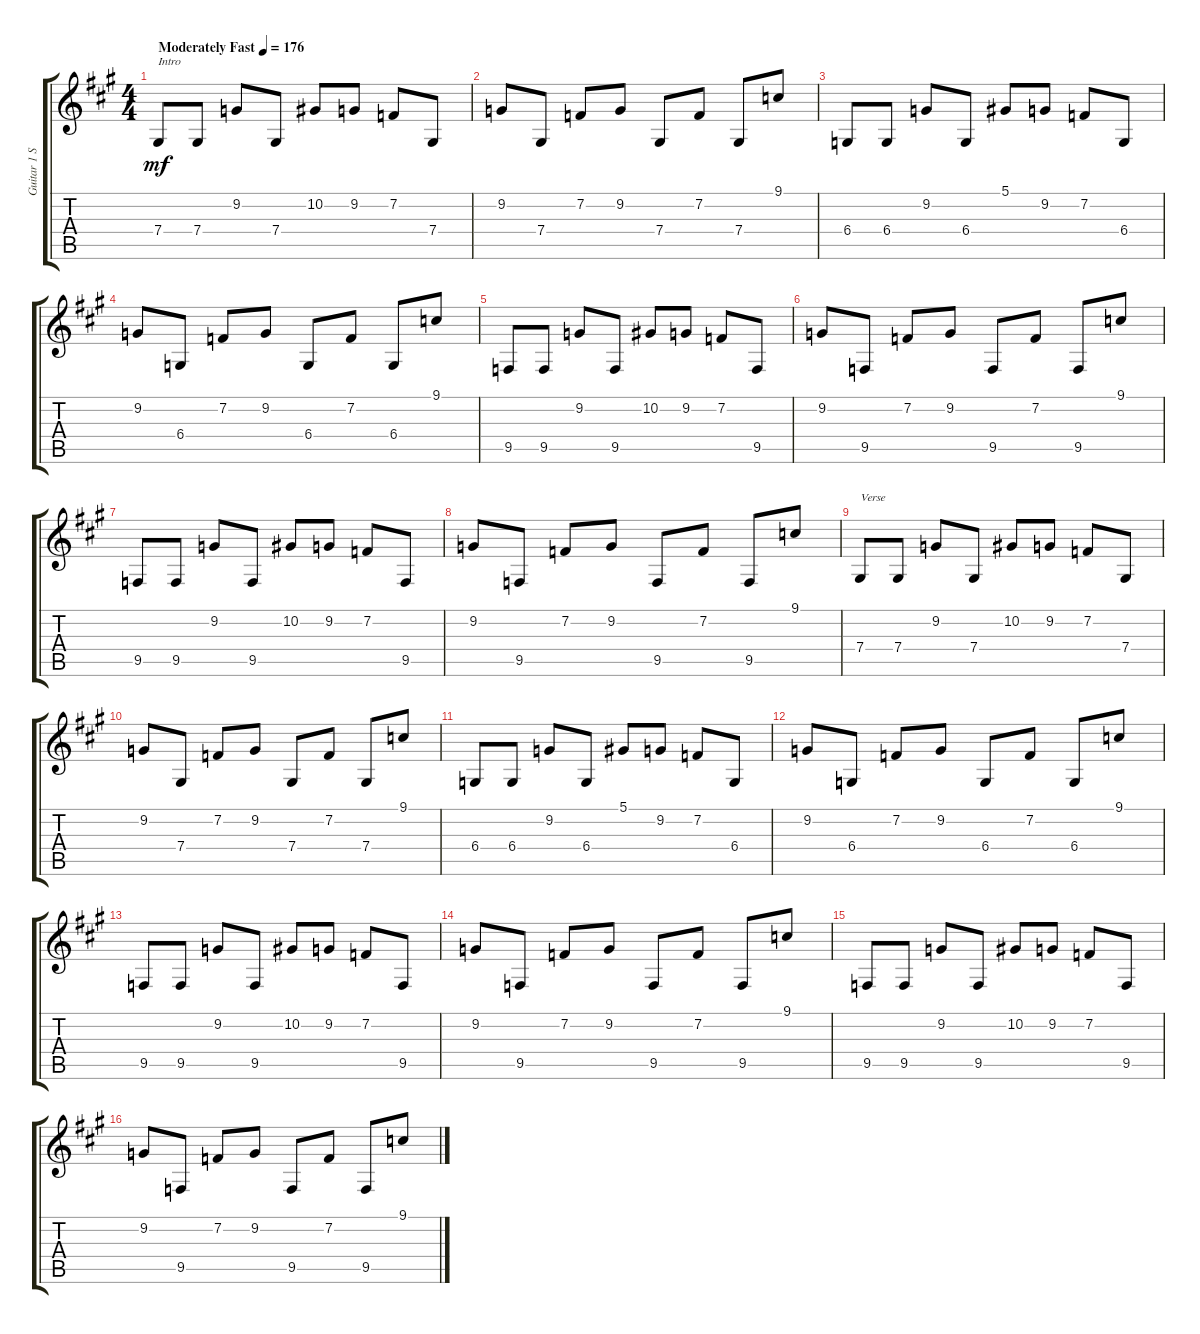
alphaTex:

\track ("Guitar 1 Synth" "Guitar 1 S") {instrument lead1square}
\staff {score tabs}
\tuning (Eb4 Bb3 Gb3 Db3 Ab2 Db2) {hide}
\ts (4 4)
\tempo (176 "Moderately Fast")
\clef g2
\ks a
7.4.8{txt "Intro" dy mf instrument lead1square} 7.4.8 9.2.8 7.4.8 10.2.8 9.2.8 7.2.8 7.4.8 |
9.2.8 7.4.8 7.2.8 9.2.8 7.4.8 7.2.8 7.4.8 9.1.8 |
6.4.8 6.4.8 9.2.8 6.4.8 5.1.8 9.2.8 7.2.8 6.4.8 |
9.2.8 6.4.8 7.2.8 9.2.8 6.4.8 7.2.8 6.4.8 9.1.8 |
9.5.8 9.5.8 9.2.8 9.5.8 10.2.8 9.2.8 7.2.8 9.5.8 |
9.2.8 9.5.8 7.2.8 9.2.8 9.5.8 7.2.8 9.5.8 9.1.8 |
9.5.8 9.5.8 9.2.8 9.5.8 10.2.8 9.2.8 7.2.8 9.5.8 |
9.2.8 9.5.8 7.2.8 9.2.8 9.5.8 7.2.8 9.5.8 9.1.8 |
7.4.8{txt "Verse"} 7.4.8 9.2.8 7.4.8 10.2.8 9.2.8 7.2.8 7.4.8 |
9.2.8 7.4.8 7.2.8 9.2.8 7.4.8 7.2.8 7.4.8 9.1.8 |
6.4.8 6.4.8 9.2.8 6.4.8 5.1.8 9.2.8 7.2.8 6.4.8 |
9.2.8 6.4.8 7.2.8 9.2.8 6.4.8 7.2.8 6.4.8 9.1.8 |
9.5.8 9.5.8 9.2.8 9.5.8 10.2.8 9.2.8 7.2.8 9.5.8 |
9.2.8 9.5.8 7.2.8 9.2.8 9.5.8 7.2.8 9.5.8 9.1.8 |
9.5.8 9.5.8 9.2.8 9.5.8 10.2.8 9.2.8 7.2.8 9.5.8 |
9.2.8 9.5.8 7.2.8 9.2.8 9.5.8 7.2.8 9.5.8 9.1.8
